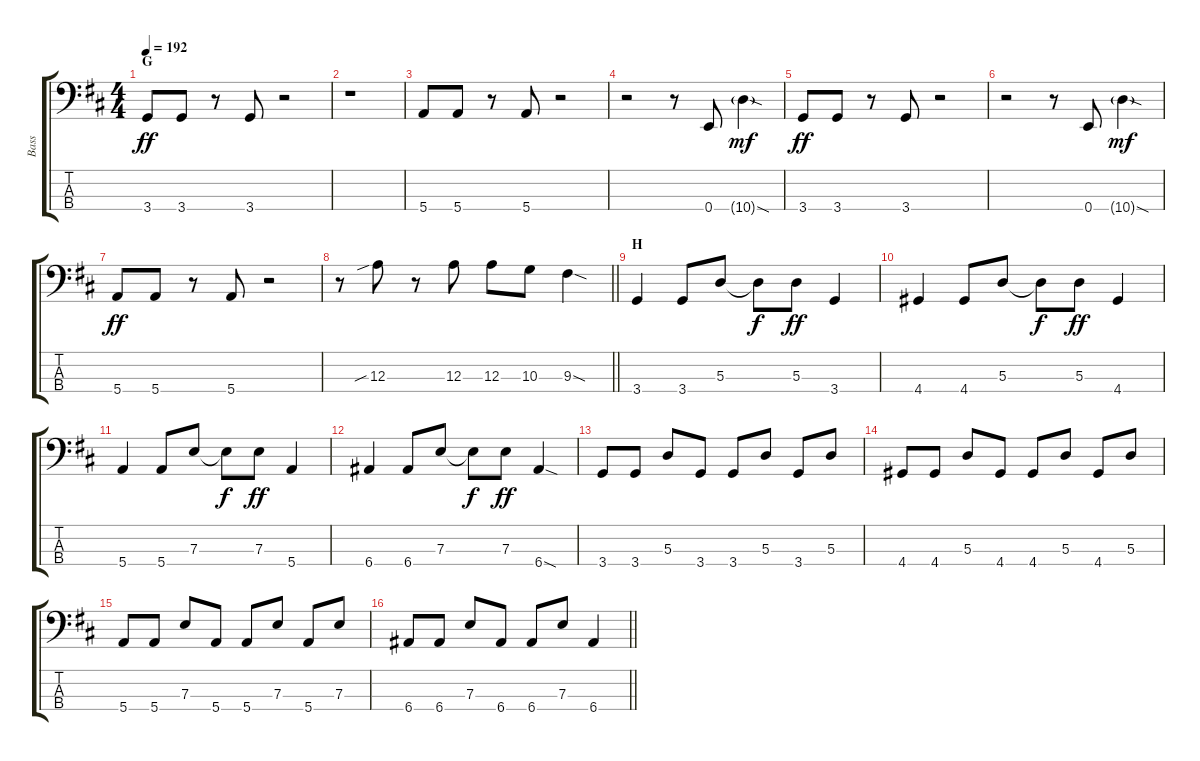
\track ("Bass" "Bass") {instrument electricbasspick}
\staff {score tabs}
\tuning (G2 D2 A1 E1) {hide}
\ts (4 4)
\section ("" "G")
\tempo 192
\clef f4
\ks d
3.4.8{dy ff} 3.4.8 r.8 3.4.8 r.2 |
r.1 |
5.4.8 5.4.8 r.8 5.4.8 r.2 |
r.2 r.8 0.4.8 10.4{sod g}.4{dy mf} |
3.4.8{dy ff} 3.4.8 r.8 3.4.8 r.2 |
r.2 r.8 0.4.8 10.4{sod g}.4{dy mf} |
5.4.8{dy ff} 5.4.8 r.8 5.4.8 r.2 |
\barLineRight lightlight
r.8 12.3{sib}.8 r.8 12.3.8 12.3.8 10.3.8 9.3{sod}.4 |
\section ("" "H")
3.4.4 3.4.8 5.3.8 5.3{t}.8{dy f} 5.3.8{dy ff} 3.4.4 |
4.4.4 4.4.8 5.3.8 5.3{t}.8{dy f} 5.3.8{dy ff} 4.4.4 |
5.4.4 5.4.8 7.3.8 7.3{t}.8{dy f} 7.3.8{dy ff} 5.4.4 |
6.4.4 6.4.8 7.3.8 7.3{t}.8{dy f} 7.3.8{dy ff} 6.4{sod}.4 |
3.4.8 3.4.8 5.3.8 3.4.8 3.4.8 5.3.8 3.4.8 5.3.8 |
4.4.8 4.4.8 5.3.8 4.4.8 4.4.8 5.3.8 4.4.8 5.3.8 |
5.4.8 5.4.8 7.3.8 5.4.8 5.4.8 7.3.8 5.4.8 7.3.8 |
\barLineRight lightlight
6.4.8 6.4.8 7.3.8 6.4.8 6.4.8 7.3.8 6.4.4
